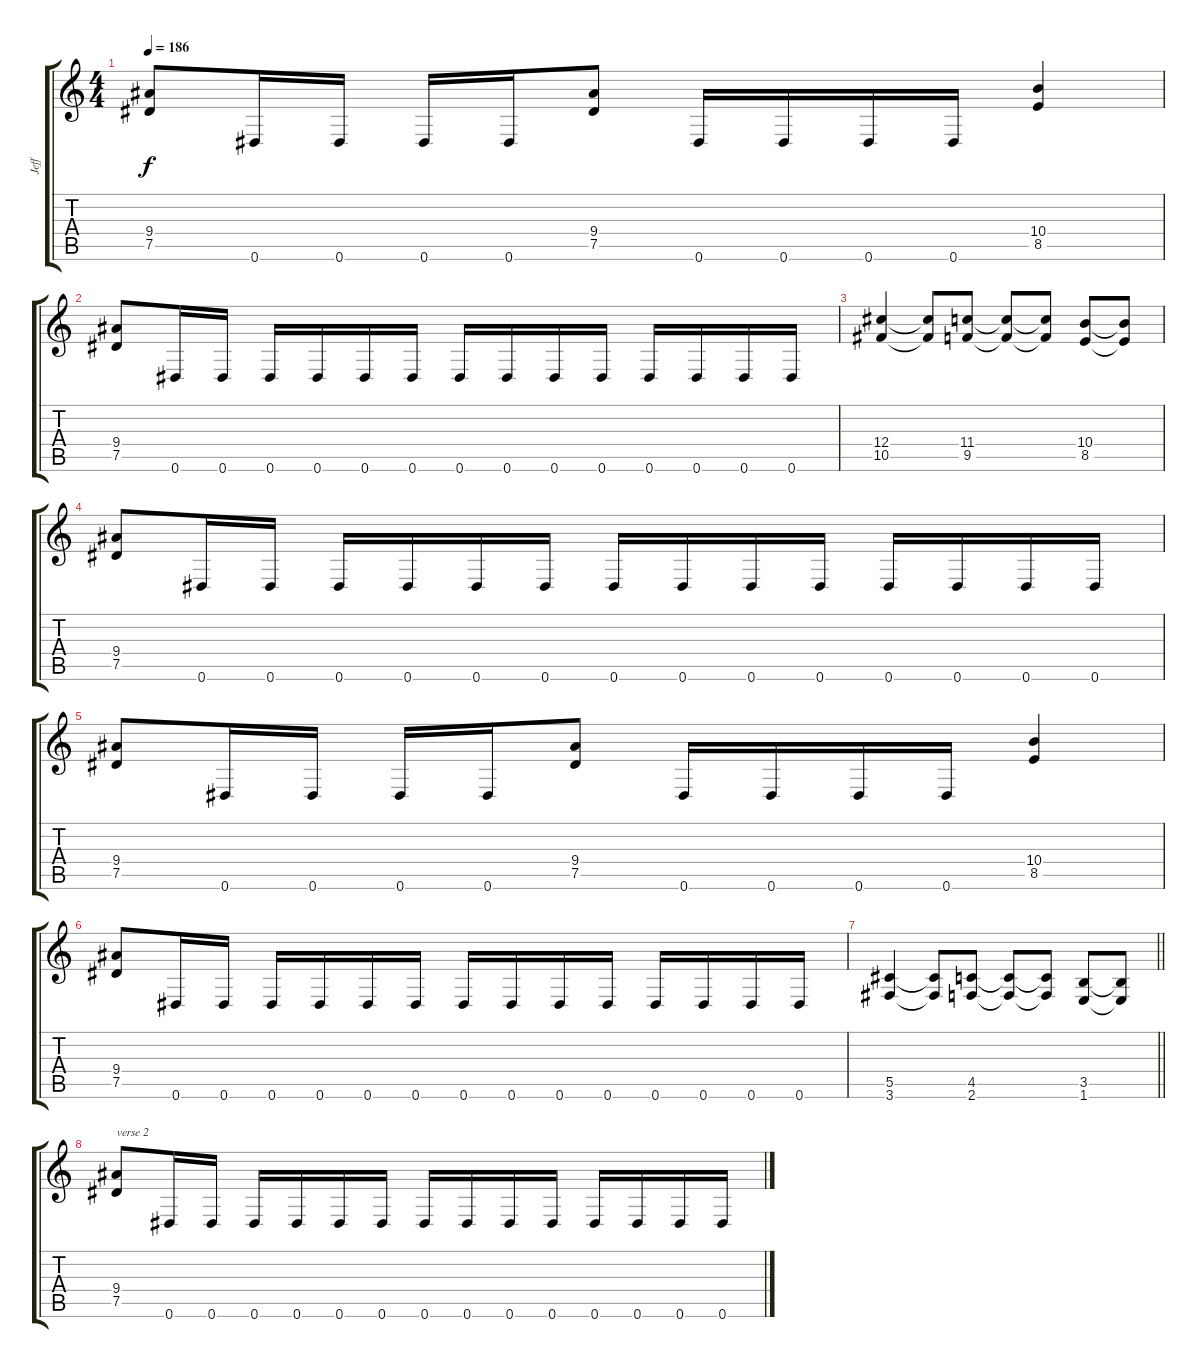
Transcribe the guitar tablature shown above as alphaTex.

\track ("Jeff" "Jeff") {instrument distortionguitar}
\staff {score tabs}
\tuning (Eb4 Bb3 Gb3 Db3 Ab2 Eb2) {hide}
\ts (4 4)
\tempo 186
\clef g2
\ks c
(9.4 7.5).8{dy f} 0.6.16 0.6.16 0.6.16 0.6.16 (9.4 7.5).8 0.6.16 0.6.16 0.6.16 0.6.16 (10.4 8.5).4 |
(9.4 7.5).8 0.6.16 0.6.16 0.6.16 0.6.16 0.6.16 0.6.16 0.6.16 0.6.16 0.6.16 0.6.16 0.6.16 0.6.16 0.6.16 0.6.16 |
(12.4 10.5).4 (12.4{t} 10.5{t}).8 (11.4 9.5).8 (11.4{t} 9.5{t}).8 (11.4{t} 9.5{t}).8 (10.4 8.5).8 (10.4{t} 8.5{t}).8 |
(9.4 7.5).8 0.6.16 0.6.16 0.6.16 0.6.16 0.6.16 0.6.16 0.6.16 0.6.16 0.6.16 0.6.16 0.6.16 0.6.16 0.6.16 0.6.16 |
(9.4 7.5).8 0.6.16 0.6.16 0.6.16 0.6.16 (9.4 7.5).8 0.6.16 0.6.16 0.6.16 0.6.16 (10.4 8.5).4 |
(9.4 7.5).8 0.6.16 0.6.16 0.6.16 0.6.16 0.6.16 0.6.16 0.6.16 0.6.16 0.6.16 0.6.16 0.6.16 0.6.16 0.6.16 0.6.16 |
\barLineRight lightlight
(5.5 3.6).4 (5.5{t} 3.6{t}).8 (4.5 2.6).8 (4.5{t} 2.6{t}).8 (4.5{t} 2.6{t}).8 (3.5 1.6).8 (3.5{t} 1.6{t}).8 |
(9.4 7.5).8{txt "verse 2"} 0.6.16 0.6.16 0.6.16 0.6.16 0.6.16 0.6.16 0.6.16 0.6.16 0.6.16 0.6.16 0.6.16 0.6.16 0.6.16 0.6.16
